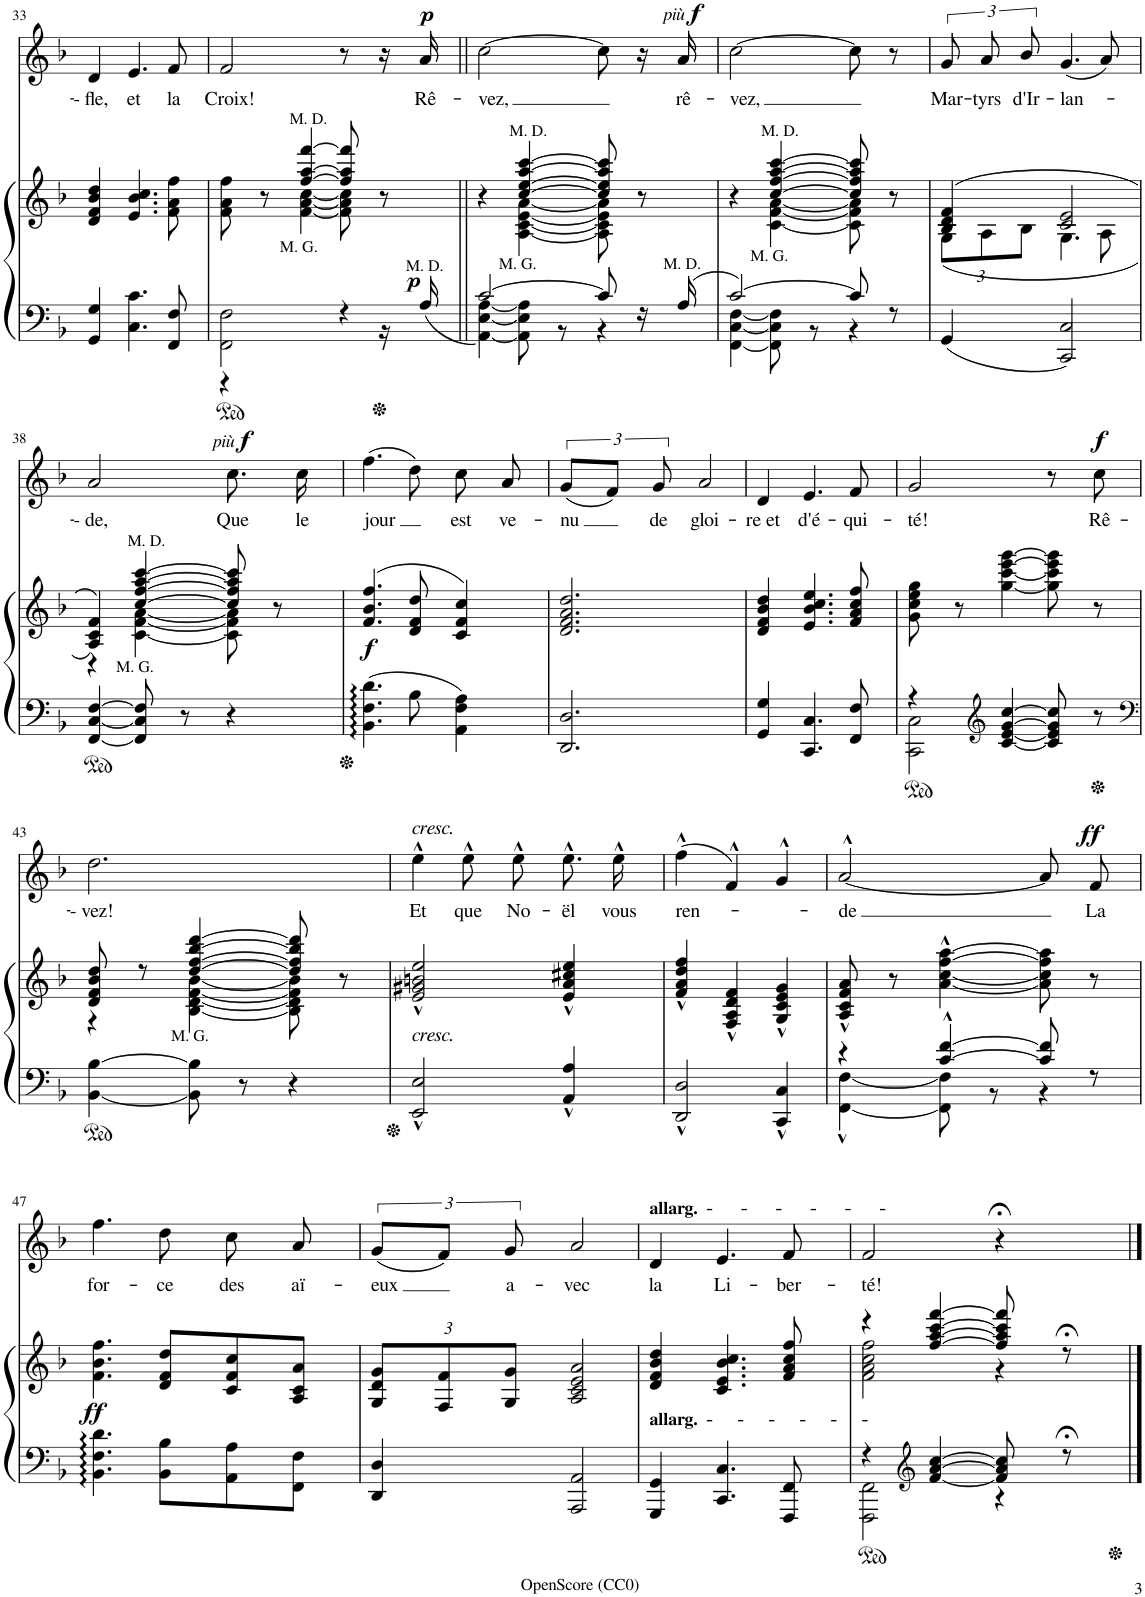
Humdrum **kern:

**kern	**kern	**dynam	**kern	**text	**dynam
*part2	*part2	*part2	*part1	*part1	*part1
*staff3	*staff2	*staff2/3	*staff1	*staff1	*staff1
*I"Piano	*	*	*I"Chant Voice	*	*
*I'Pno	*	*	*	*	*
!!LO:PB:g=z
*clefF4	*clefG2	*	*clefG2	*	*
*k[b-]	*k[b-]	*	*k[b-]	*	*
*M3/4	*M3/4	*	*M3/4	*	*
=33	=33	=33	=33	=33	=33
!	!	!	!	!LO:LY:b	!
4GG/ 4G/	4d/ 4f/ 4b-/ 4dd/	.	4d/	-- fle,	.
!	!	!	!	!LO:LY:b	!
4.C\ 4.c\	4.e/ 4.b-/ 4.cc/	.	4.e/	et	.
!	!	!	!	!LO:LY:b	!
8FF/ 8F/	8f\ 8a\ 8ff\	.	8f/	la	.
=34	=34	=34	=34	=34	=34
*^	*^	*	*	*	*
!	!	!	!	!	!	!LO:LY:b	!
2FF\ 2F\	4r	8f\ 8a\ 8ff\	4ryy	.	2f/	Croix!	.
.	.	8r	.	.	.	.	.
!	!	!LO:TX:b:t=M. G.	!	!	!	!	!
!	!	!LO:TX:a:t=M. D.	!	!	!	!	!
.	4.ryy	[4ff/ [4aa/ [4fff/	[4f\ [4a\ [<4cc\	.	.	.	.
4r	.	8ff/] 8aa/] 8fff/]	8f\] 8a\] 8cc\]	.	8r	.	.
.	16r	8r	8ryy	.	16r	.	.
!	!LO:TX:a:t=M. D.	!	!	!	!	!	!
!	!	!	!	!LO:DY:a=2	!	!LO:LY:b	!LO:DY:a
.	16A/	.	.	p	16a/	Rê-	p
=35||	=35||	=35||	=35||	=35||	=35||	=35||	=35||
!	!	!	!	!	!	!LO:LY:b	!
[2c/	[4AA\ [4E\ [4A\	4r	4ryy	.	[2cc\	-vez,	.
!	!	!LO:TX:a:t=M. D.	!	!	!	!	!
!	!	!LO:TX:b:t=M. G.	!	!	!	!	!
.	8AA\] 8E\] 8A\]	[>4cc/ [4ee/ [4aa/ [4ccc/	[4A\ [4c\ [4e\ [4a\	.	.	.	.
.	8r	.	.	.	.	.	.
8c/]	4r	8cc/] 8ee/] 8aa/] 8ccc/]	8A\] 8c\] 8e\] 8a\]	.	8cc\]	.	.
16r	.	8r	8ryy	.	16r	.	.
!LO:TX:a:t=M. D.	!	!	!	!	!	!	!
!	!	!	!	!	!	!LO:LY:b	!LO:DY:a
!	!	!	!	!	!	!	!LO:DY:n=1:a
16A/	.	.	.	.	16a/	rê-	other-dynamics f
=36	=36	=36	=36	=36	=36	=36	=36
!	!	!	!	!	!	!LO:LY:b	!
[2c/	[4FF\ [4C\ [4F\	4r	4ryy	.	[2cc\	-vez,	.
!	!	!LO:TX:a:t=M. D.	!	!	!	!	!
!	!	!LO:TX:b:t=M. G.	!	!	!	!	!
.	8FF\] 8C\] 8F\]	[>4cc/ [4ff/ [4aa/ [4ccc/	[4c\ [4f\ [4a\	.	.	.	.
.	8r	.	.	.	.	.	.
8c/]	4r	8cc/] 8ff/] 8aa/] 8ccc/]	8c\] 8f\] 8a\]	.	8cc\]	.	.
8r	.	8r	8ryy	.	8r	.	.
*v	*v	*	*	*	*	*	*
=37	=37	=37	=37	=37	=37	=37
*	*	*Xbrackettup	*	*	*	*
!	!	!	!	!	!LO:LY:b	!
4GG/	(>4B-/ 4d/ 4f/	(12G\L	.	12g/	Mar-	.
!	!	!	!	!	!LO:LY:b	!
.	.	12A\	.	12a/	-tyrs	.
!	!	!	!	!	!LO:LY:b	!
.	.	12B-\J	.	12b-/	d'Ir-	.
!	!	!	!	!	!LO:LY:b	!
2CC/ 2C/	2c/ 2e/	4.G\	.	(4.g/	-lan-	.
.	.	8A\	.	8a/)	.	.
!!LO:LB:g=z
=38	=38	=38	=38	=38	=38	=38
!	!	!	!	!	!LO:LY:b	!
[4FF/ [4C/ [4F/	4A/ 4c/ 4f/)	4r)	.	2a/	-- de,	.
!	!LO:TX:b:t=M. G.	!	!	!	!	!
!	!LO:TX:a:t=M. D.	!	!	!	!	!
8FF/] 8C/] 8F/]	[4cc/ [4ff/ [4aa/ [4ccc/	[4c\ [4f\ [4a\	.	.	.	.
8r	.	.	.	.	.	.
!	!	!	!	!	!LO:LY:b	!LO:DY:a
!	!	!	!	!	!	!LO:DY:n=1:a
4r	8cc/] 8ff/] 8aa/] 8ccc/]	8c\] 8f\] 8a\]	.	8.cc\	Que	other-dynamics f
.	8r	8ryy	.	.	.	.
!	!	!	!	!	!LO:LY:b	!
.	.	.	.	16cc\	le	.
*	*v	*v	*	*	*	*
=39	=39	=39	=39	=39	=39
!	!	!LO:DY:b	!	!LO:LY:b	!
4.BB-\ 4.F\ 4.d\	(>4.f/ 4.b-/ 4.ff/	f	(4.ff\	jour	.
8B-\	8d/ 8f/ 8dd/	.	8dd\)	.	.
!	!	!	!	!LO:LY:b	!
4AA\ 4F\ 4A\	4c/ 4f/ 4cc/)	.	8cc\	est	.
!	!	!	!	!LO:LY:b	!
.	.	.	8a/	ve-	.
=40	=40	=40	=40	=40	=40
!	!	!	!	!LO:LY:b	!
2.DD/ 2.D/	2.d/ 2.f/ 2.a/ 2.dd/	.	(12g/L	-nu	.
.	.	.	12f/J)	.	.
!	!	!	!	!LO:LY:b	!
.	.	.	12g/	de	.
!	!	!	!	!LO:LY:b	!
.	.	.	2a/	gloi-	.
=41	=41	=41	=41	=41	=41
!	!	!	!	!LO:LY:b	!
4GG/ 4G/	4d/ 4f/ 4b-/ 4dd/	.	4d/	-re et	.
!	!	!	!	!LO:LY:b	!
4.CC/ 4.C/	4.e/ 4.b-/ 4.cc/ 4.ee/	.	4.e/	d'é-	.
!	!	!	!	!LO:LY:b	!
8FF/ 8F/	8f/ 8a/ 8cc/ 8ff/	.	8f/	-qui-	.
=42	=42	=42	=42	=42	=42
*^	*	*	*	*	*
!	!	!	!	!	!LO:LY:b	!
4r	2CC\ 2C\	8g\ 8cc\ 8ee\ 8gg\	.	2g/	-té!	.
.	.	8r	.	.	.	.
*clefG2	*	*	*	*	*	*
[<4c/ [<4e/ [4g/ [4cc/	.	[4gg\ [<4ccc\ [4eee\ [4ggg\	.	.	.	.
8c/] 8e/] 8g/] 8cc/]	4ryy	8gg\] 8ccc\] 8eee\] 8ggg\]	.	8r	.	.
!	!	!	!	!	!LO:LY:b	!LO:DY:a
8r	.	8r	.	8cc\	Rê-	f
*v	*v	*	*	*	*	*
!!LO:LB:g=z
=43	=43	=43	=43	=43	=43
*clefF4	*	*	*	*	*
*	*^	*	*	*	*
!	!	!	!	!	!LO:LY:b	!
[4BB-\ [4B-\	8d/ 8f/ 8b-/ 8dd/	4r	.	2.dd\	-- vez!	.
.	8r	.	.	.	.	.
!	!LO:TX:b:t=M. G.	!	!	!	!	!
8BB-\] 8B-\]	[4dd/ [4ff/ [4bb-/ [4ddd/	[4B-\ [4d\ [<4f\ [4b-\	.	.	.	.
8r	.	.	.	.	.	.
4r	8dd/] 8ff/] 8bb-/] 8ddd/]	8B-\] 8d\] 8f\] 8b-\]	.	.	.	.
.	8r	8ryy	.	.	.	.
=44	=44	=44	=44	=44	=44	=44
!	!	!	!	!LO:TX:a:i:t=cresc.	!	!
!	!LO:TX:b:i:t=cresc.	!	!	!	!	!
!	!	!	!	!	!LO:LY:b	!
*	*v	*v	*	*	*	*
2EE/^^ 2E/^^	2e/^^ 2g#X/^^ 2bn/^^ 2ee/^^	.	4ee^^\	Et	.
!	!	!	!	!LO:LY:b	!
.	.	.	8ee^^\	que	.
!	!	!	!	!LO:LY:b	!
.	.	.	8ee^^\	No-	.
!	!	!	!	!LO:LY:b	!
4AA/^^ 4A/^^	4e/^^ 4a/^^ 4cc#X/^^ 4ee/^^	.	8.ee^^\	-ël	.
!	!	!	!	!LO:LY:b	!
.	.	.	16ee^^\	vous	.
=45	=45	=45	=45	=45	=45
!	!	!	!	!LO:LY:b	!
2DD/^^ 2D/^^	4f/^^ 4a/^^ 4dd/^^ 4ff/^^	.	(4ff^^\	ren-	.
.	4F/^^ 4A/^^ 4d/^^ 4f/^^	.	4f^^/)	.	.
4CC/^^ 4C/^^	4G/^^ 4c/^^ 4e/^^ 4g/^^	.	4g^^/	.	.
=46	=46	=46	=46	=46	=46
*^	*	*	*	*	*
!	!	!	!	!	!LO:LY:b	!
4r	[4FF\^^ [4F\^^	8A/^^ 8c/^^ 8f/^^ 8a/^^	.	[2a^^/	-de	.
.	.	8r	.	.	.	.
[4c/^^ [4f/^^	8FF\] 8F\]	[4a\^^ [<4cc\^^ [4ff\^^ [4aa\^^	.	.	.	.
.	8r	.	.	.	.	.
8c/] 8f/]	4r	8a\] 8cc\] 8ff\] 8aa\]	.	8a/]	.	.
!	!	!	!	!	!LO:LY:b	!LO:DY:a
8r	.	8r	.	8f/	La	ff
*v	*v	*	*	*	*	*
!!LO:LB:g=z
=47	=47	=47	=47	=47	=47
!	!	!LO:DY:b	!	!LO:LY:b	!
4.BB-\ 4.F\ 4.d\	4.f\ 4.b-\ 4.ff\	ff	4.ff\	for-	.
!	!	!	!	!LO:LY:b	!
8BB-\ 8B-\L	8d/ 8f/ 8dd/L	.	8dd\	-ce	.
!	!	!	!	!LO:LY:b	!
8AA\ 8A\	8c/ 8f/ 8cc/	.	8cc\	des	.
!	!	!	!	!LO:LY:b	!
8FF\ 8F\J	8A/ 8c/ 8a/J	.	8a/	aï-	.
=48	=48	=48	=48	=48	=48
!	!	!	!	!LO:LY:b	!
4DD/ 4D/	12G/ 12d/ 12g/L	.	(12g/L	-eux	.
.	12F/ 12f/	.	12f/J)	.	.
!	!	!	!	!LO:LY:b	!
.	12G/ 12g/J	.	12g/	a-	.
!	!	!	!	!LO:LY:b	!
2AAA/ 2AA/	2A/ 2c/ 2e/ 2a/	.	2a/	-vec	.
=49	=49	=49	=49	=49	=49
!	!	!	!LO:TX:a:t=allarg.	!	!
!LO:TX:a:t=allarg.	!	!	!	!	!
!	!	!	!	!LO:LY:b	!
4GGG/ 4GG/	4d/ 4f/ 4b-/ 4dd/	.	4d/	la	.
!	!	!	!	!LO:LY:b	!
4.CC/ 4.C/	4.c/ 4.e/ 4.b-/ 4.cc/	.	4.e/	Li-	.
!	!	!	!	!LO:LY:b	!
8FFF/ 8FF/	8f/ 8a/ 8cc/ 8ff/	.	8f/	-ber-	.
=50	=50	=50	=50	=50	=50
*^	*^	*	*	*	*
!	!	!	!	!	!	!LO:LY:b	!
4r	2FFF\ 2FF\	4r	2f\ 2a\ 2cc\ 2ff\	.	2f/	-té!	.
*clefG2	*	*	*	*	*	*	*
[<4f/ [4a/ [4cc/	.	[4ff/ [4aa/ [4ccc/ [4fff/	.	.	.	.	.
8f/] 8a/] 8cc/]	4r	8ff/] 8aa/] 8ccc/] 8fff/]	4r	.	4r;<	.	.
8r;<	.	8r;<	.	.	.	.	.
*v	*v	*	*	*	*	*	*
*	*v	*v	*	*	*	*
==	==	==	==	==	==
*-	*-	*-	*-	*-	*-
